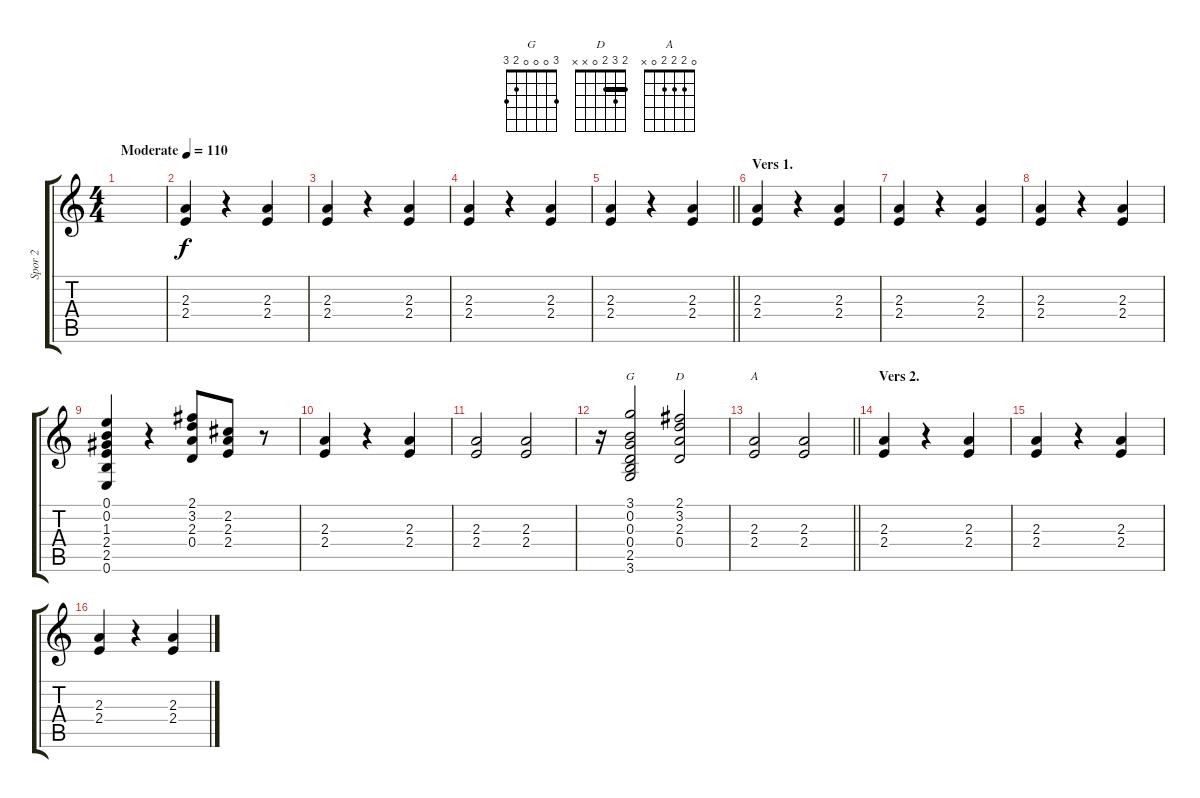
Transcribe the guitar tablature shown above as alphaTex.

\track ("Spor 2" "Spor 2") {instrument electricguitarjazz}
\staff {score tabs}
\tuning (E4 B3 G3 D3 A2 E2) {hide}
\chord ("G" 3 0 0 0 2 3)
\chord ("D" 2 3 2 0 x x) {barre 2}
\chord ("A" 0 2 2 2 0 x)
\ts (4 4)
\tempo (110 "Moderate")
\clef g2
\ks c
|
(2.3 2.4).4 r.4 (2.3 2.4).4 |
(2.3 2.4).4 r.4 (2.3 2.4).4 |
(2.3 2.4).4 r.4 (2.3 2.4).4 |
\barLineRight lightlight
(2.3 2.4).4 r.4 (2.3 2.4).4 |
\section ("" "Vers 1.")
(2.3 2.4).4 r.4 (2.3 2.4).4 |
(2.3 2.4).4 r.4 (2.3 2.4).4 |
(2.3 2.4).4 r.4 (2.3 2.4).4 |
(0.1 0.2 1.3 2.4 2.5 0.6).4 r.4 (2.1 3.2 2.3 0.4).8 (2.2 2.3 2.4).8 r.8 |
(2.3 2.4).4 r.4 (2.3 2.4).4 |
(2.3 2.4).2 (2.3 2.4).2 |
r.16 (3.1 0.2 0.3 0.4 2.5 3.6).2{ch "G"} (2.1 3.2 2.3 0.4).2{ch "D"} |
\barLineRight lightlight
(2.3 2.4).2{ch "A"} (2.3 2.4).2 |
\section ("" "Vers 2.")
(2.3 2.4).4 r.4 (2.3 2.4).4 |
(2.3 2.4).4 r.4 (2.3 2.4).4 |
(2.3 2.4).4 r.4 (2.3 2.4).4
